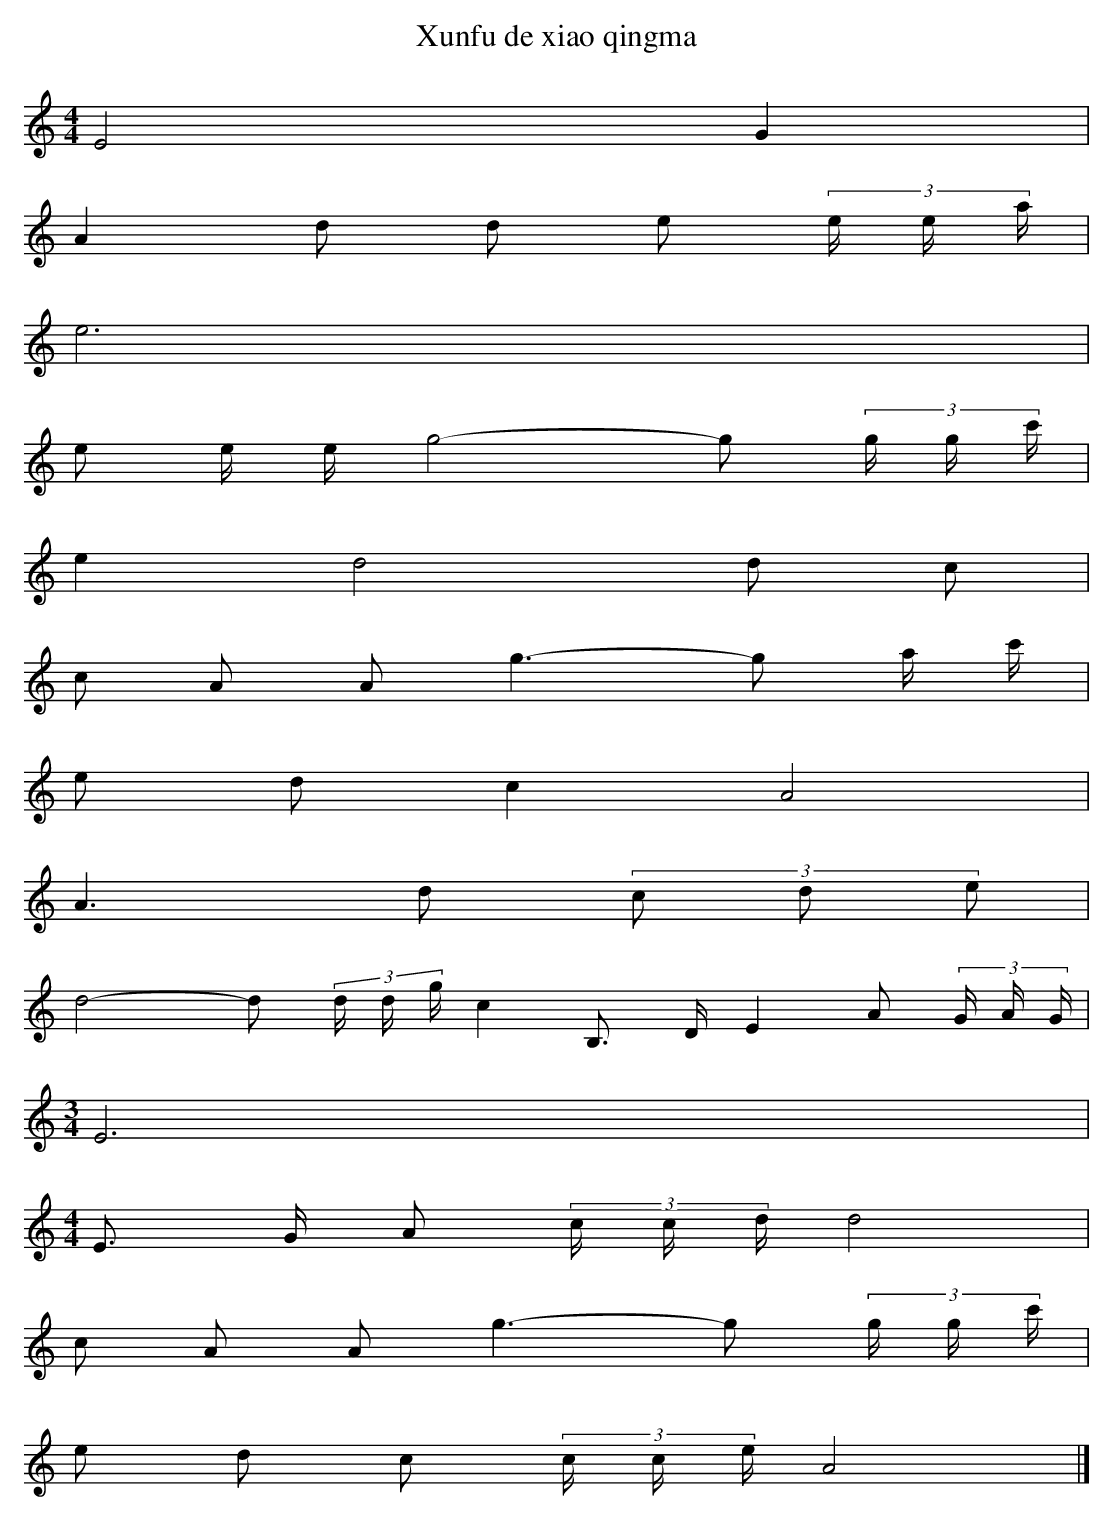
X:1
T: Xunfu de xiao qingma
L: 1/8
M: 4/4
K: C
E4G2 [I:setbarnb 1]|
A2d d e (3e/ e/ a/ |
e6 |
e e/ e/g4-g (3g/ g/ c'/ |
e2d4d c |
c A A2<g2-g a/ c'/ |
e dc2A4 |
A2>d2 (3c d e |
d4-d (3d/ d/ g/c2B,> DE2A (3G/ A/ G/ |
[M:3/4]E6 |
[M:4/4]E> G A (3c/ c/ d/d4 |
c A A2<g2-g (3g/ g/ c'/ |
e d c (3c/ c/ e/A4 |]
